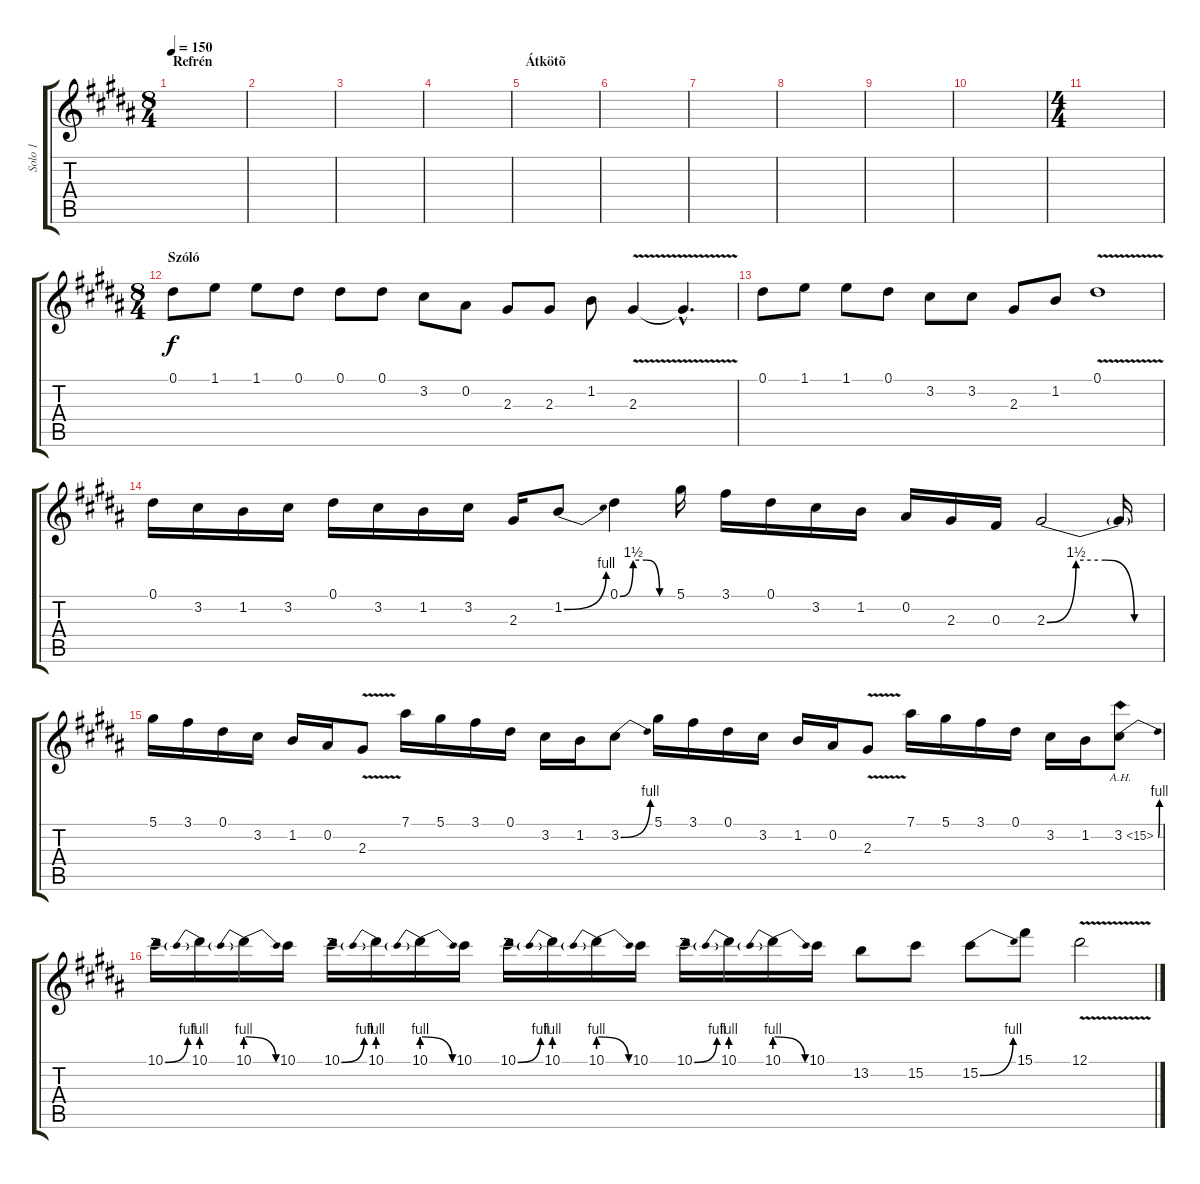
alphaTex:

\track ("Solo 1" "Solo 1") {instrument overdrivenguitar}
\staff {score tabs}
\tuning (Eb4 Bb3 Gb3 Db3 Ab2 Eb2) {hide}
\ts (8 4)
\section ("" "Refrén")
\tempo 150
\clef g2
\ks g#minor
|
|
|
|
\section ("" "Átkötõ")
|
|
|
|
|
|
\ts (4 4)
|
\ts (8 4)
\section ("" "Szóló")
0.1.8 1.1.8 1.1.8 0.1.8 0.1.8 0.1.8 3.2.8 0.2.8 2.3.8 2.3.8 1.2.8 2.3{v}.4 2.3{hac t}.4{d} |
0.1.8 1.1.8 1.1.8 0.1.8 3.2.8 3.2.8 2.3.8 1.2.8 0.1{v}.1 |
0.1.16 3.2.16 1.2.16 3.2.16 0.1.16 3.2.16 1.2.16 3.2.16 2.3.16 1.2{be (bend 0 0 60 4)}.8 0.1{be (custom 0 0 15 6 30 6 45 0 60 0)}.4 5.1.16 3.1.16 0.1.16 3.2.16 1.2.16 0.2.16 2.3.16 0.3.16 2.3{be (custom 0 0 15 6 30 6 45 0 60 0)}.2 2.3{t}.16 |
5.1.16 3.1.16 0.1.16 3.2.16 1.2.16 0.2.16 2.3{v}.8 7.1.16 5.1.16 3.1.16 0.1.16 3.2.16 1.2.16 3.2{be (bend 0 0 60 4)}.8 5.1.16 3.1.16 0.1.16 3.2.16 1.2.16 0.2.16 2.3{v}.8 7.1.16 5.1.16 3.1.16 0.1.16 3.2.16 1.2.16 3.2{be (bend 0 0 60 4) ah 12}.8 |
10.1{be (bend 0 0 60 4)}.16 10.1{be (prebend 0 4 60 4)}.16 10.1{be (prebendrelease 0 4 60 0)}.16 10.1.16 10.1{be (bend 0 0 60 4)}.16 10.1{be (prebend 0 4 60 4)}.16 10.1{be (prebendrelease 0 4 60 0)}.16 10.1.16 10.1{be (bend 0 0 60 4)}.16 10.1{be (prebend 0 4 60 4)}.16 10.1{be (prebendrelease 0 4 60 0)}.16 10.1.16 10.1{be (bend 0 0 60 4)}.16 10.1{be (prebend 0 4 60 4)}.16 10.1{be (prebendrelease 0 4 60 0)}.16 10.1.16 13.2.8 15.2.8 15.2{be (bend 0 0 60 4)}.8 15.1.8 12.1{v}.2
